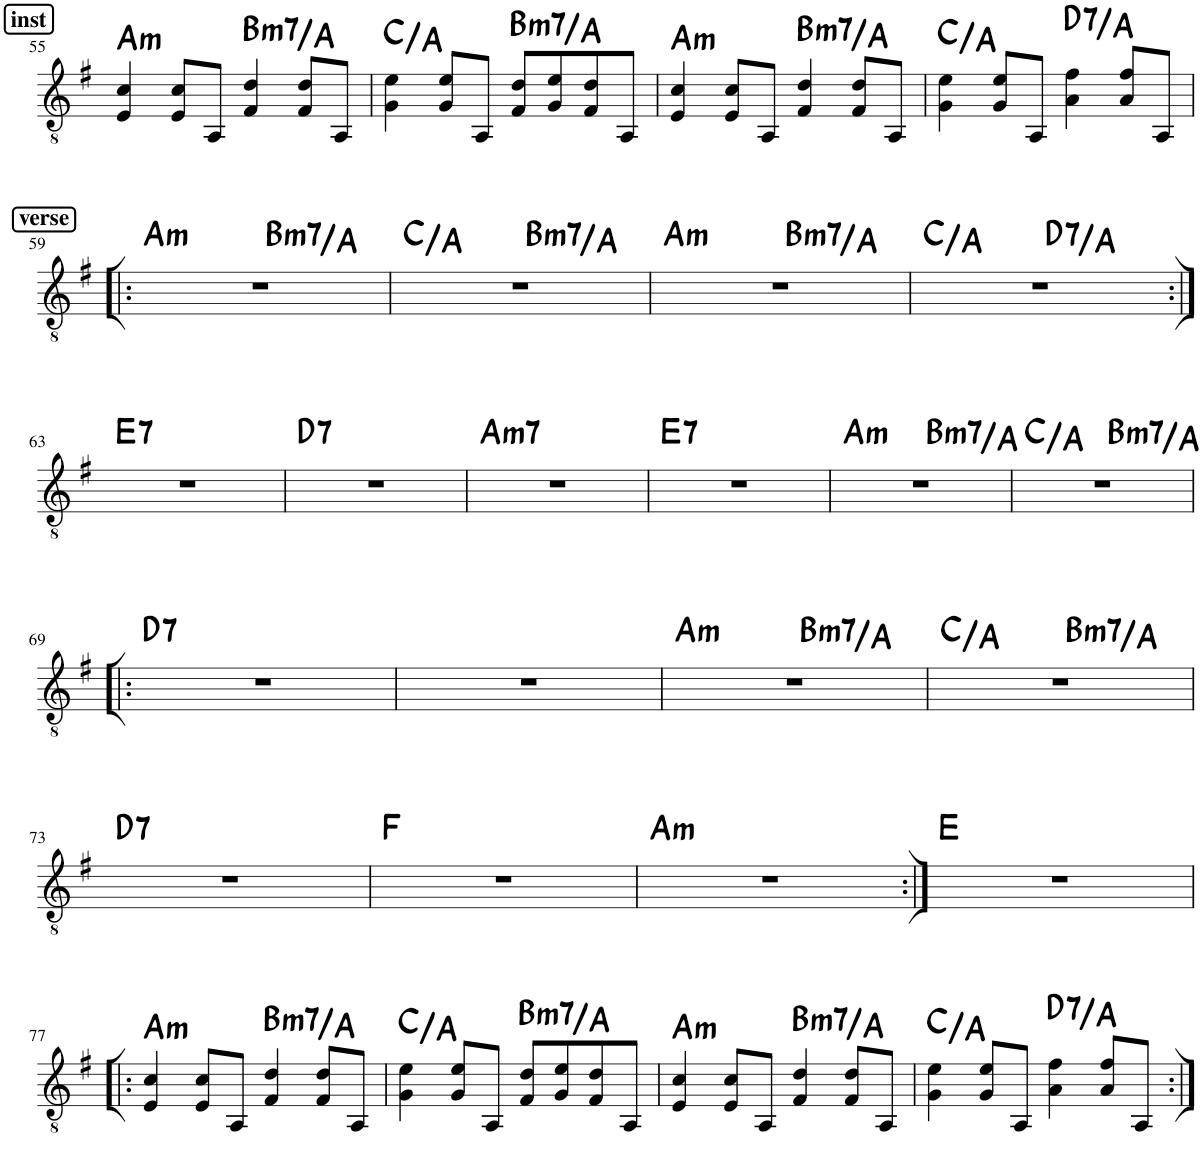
**kern	**harte
*part1	*part1
*staff1	*
*I"Classical Guitar	*
*I'Guit.	*
!!LO:PB:g=z
*clefGv2	*
*k[f#]	*
*M4/4	*
!!LO:REH:place=s1:a:B:cj:fs=11:t=inst
=55	=55
!	!LO:H:kt=m
4E/ 4c/	A:min
8E/ 8c/L	.
8AA/J	.
!	!LO:H:kt=m7
4F#/ 4d/	B:min7/b7
8F#/ 8d/L	.
8AA/J	.
=56	=56
4G\ 4e\	C:maj/6
8G/ 8e/L	.
8AA/J	.
!	!LO:H:kt=m7
8F#/ 8d/L	B:min7/b7
8G/ 8e/	.
8F#/ 8d/	.
8AA/J	.
=57	=57
!	!LO:H:kt=m
4E/ 4c/	A:min
8E/ 8c/L	.
8AA/J	.
!	!LO:H:kt=m7
4F#/ 4d/	B:min7/b7
8F#/ 8d/L	.
8AA/J	.
=58	=58
4G\ 4e\	C:maj/6
8G/ 8e/L	.
8AA/J	.
!	!LO:H:kt=7
4A\ 4f#\	D:7/5
8A/ 8f#/L	.
8AA/J	.
!!LO:LB:g=z
!!LO:REH:place=s1:a:B:cj:fs=11:t=verse
=59!|:	=59!|:
!	!LO:H:kt=m
*^	*
1r	2ryy	A:min
!	!	!LO:H:kt=m7
.	2ryy	B:min7/b7
=60	=60	=60
1r	2ryy	C:maj/6
!	!	!LO:H:kt=m7
.	2ryy	B:min7/b7
=61	=61	=61
!	!	!LO:H:kt=m
1r	2ryy	A:min
!	!	!LO:H:kt=m7
.	2ryy	B:min7/b7
=62	=62	=62
1r	2ryy	C:maj/6
!	!	!LO:H:kt=7
.	2ryy	D:7/5
!!LO:LB:g=z	!!
=63:|!	=63:|!	=63:|!
!	!	!LO:H:kt=7
*v	*v	*
1r	E:7
=64	=64
!	!LO:H:kt=7
1r	D:7
=65	=65
!	!LO:H:kt=m7
1r	A:min7
=66	=66
!	!LO:H:kt=7
1r	E:7
=67	=67
!	!LO:H:kt=m
*^	*
1r	2ryy	A:min
!	!	!LO:H:kt=m7
.	2ryy	B:min7/b7
=68	=68	=68
1r	2ryy	C:maj/6
!	!	!LO:H:kt=m7
.	2ryy	B:min7/b7
!!LO:LB:g=z	!!
=69!|:	=69!|:	=69!|:
!	!	!LO:H:kt=7
*v	*v	*
1r	D:7
=70	=70
1r	.
=71	=71
!	!LO:H:kt=m
*^	*
1r	2ryy	A:min
!	!	!LO:H:kt=m7
.	2ryy	B:min7/b7
=72	=72	=72
1r	2ryy	C:maj/6
!	!	!LO:H:kt=m7
.	2ryy	B:min7/b7
!!LO:LB:g=z	!!
=73	=73	=73
!	!	!LO:H:kt=7
*v	*v	*
1r	D:7
=74	=74
1r	F:maj
=75	=75
!	!LO:H:kt=m
1r	A:min
=76:|!	=76:|!
1r	E:maj
!!LO:LB:g=z
=77!|:	=77!|:
!	!LO:H:kt=m
4E/ 4c/	A:min
8E/ 8c/L	.
8AA/J	.
!	!LO:H:kt=m7
4F#/ 4d/	B:min7/b7
8F#/ 8d/L	.
8AA/J	.
=78	=78
4G\ 4e\	C:maj/6
8G/ 8e/L	.
8AA/J	.
!	!LO:H:kt=m7
8F#/ 8d/L	B:min7/b7
8G/ 8e/	.
8F#/ 8d/	.
8AA/J	.
=79	=79
!	!LO:H:kt=m
4E/ 4c/	A:min
8E/ 8c/L	.
8AA/J	.
!	!LO:H:kt=m7
4F#/ 4d/	B:min7/b7
8F#/ 8d/L	.
8AA/J	.
=80	=80
4G\ 4e\	C:maj/6
8G/ 8e/L	.
8AA/J	.
!	!LO:H:kt=7
4A\ 4f#\	D:7/5
8A/ 8f#/L	.
8AA/J	.
=:|!	=:|!
*-	*-
